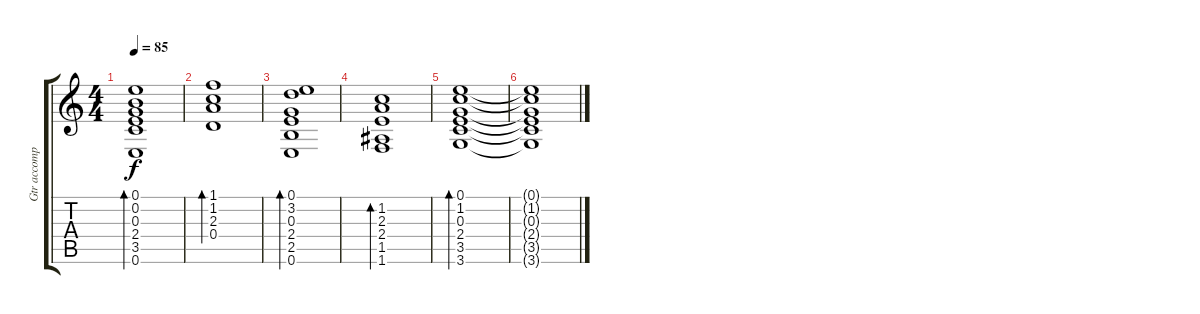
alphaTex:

\track ("Gtr accomp" "Gtr accomp") {instrument acousticguitarnylon}
\staff {score tabs}
\tuning (E4 B3 G3 D3 A2 E2) {hide}
\ts (4 4)
\tempo 85
\clef g2
\ks c
(0.1 0.2 0.3 2.4 3.5 0.6).1{bd 120 dy f} |
(1.1 1.2 2.3 0.4).1{bd 120} |
(0.1 3.2 0.3 2.4 2.5 0.6).1{bd 120} |
(1.2 2.3 2.4 1.5 1.6).1{bd 120} |
(0.1 1.2 0.3 2.4 3.5 3.6).1{bd 120} |
(0.1{t} 1.2{t} 0.3{t} 2.4{t} 3.5{t} 3.6{t}).1
